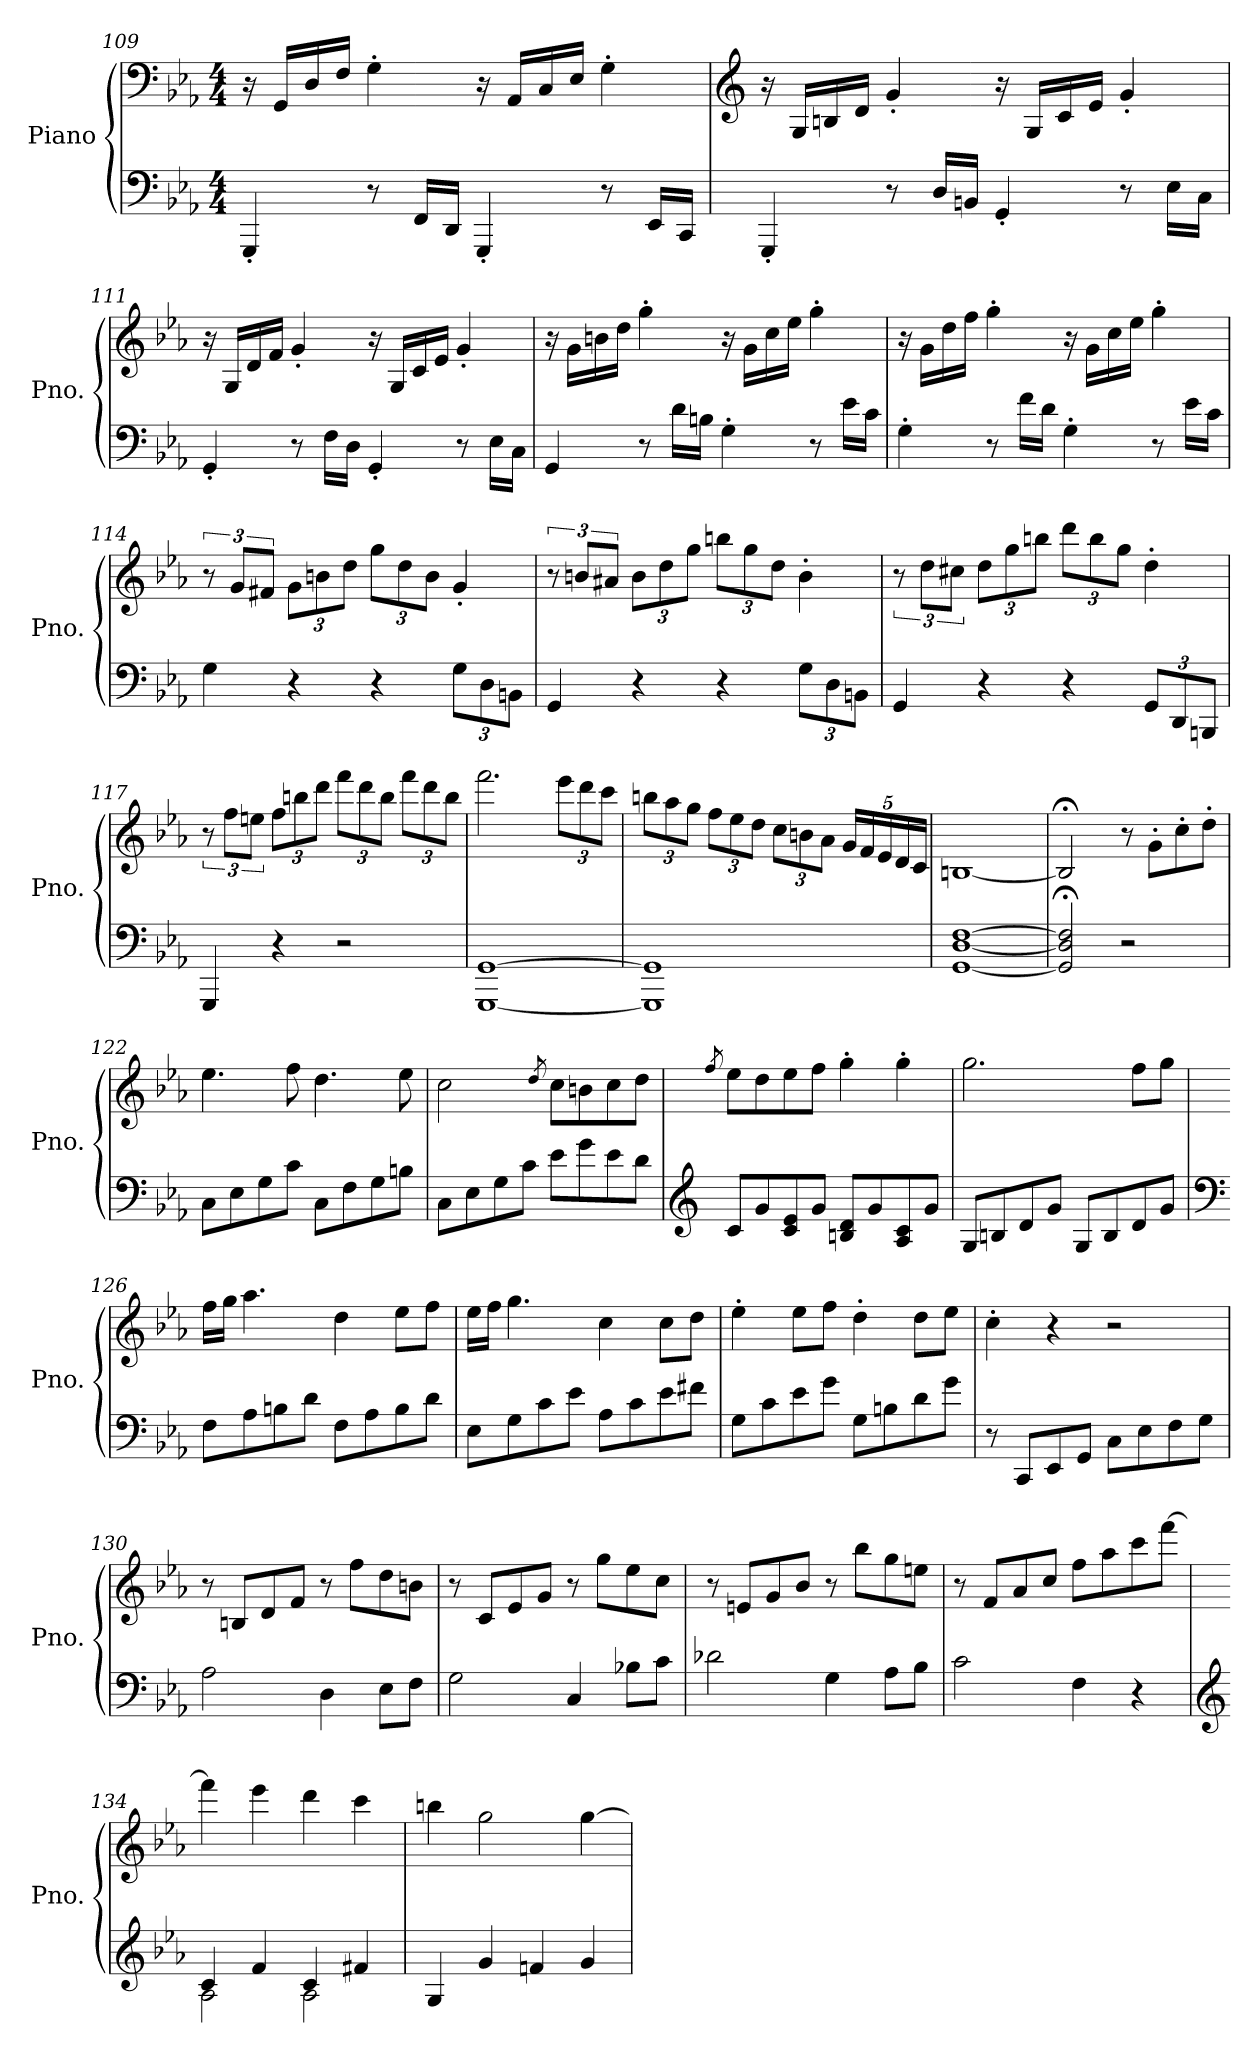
**kern	**kern
*part1	*part1
*staff2	*staff1
*I"Piano	*
*I'Pno.	*
*clefF4	*clefF4
*k[b-e-a-]	*k[b-e-a-]
*M4/4	*M4/4
=109	=109
4GGG'/	16r
.	16GG/LL
.	16D/
.	16F/JJ
8r	4G'\
16FF/LL	.
16DD/JJ	.
4GGG'/	16r
.	16AA-/LL
.	16C/
.	16E-/JJ
8r	4G'\
16EE-/LL	.
16CC/JJ	.
!!LO:LB:g=z
=110	=110
*	*clefG2
4GGG'/	16r
.	16G/LL
.	16Bn/
.	16d/JJ
8r	4g'/
16D/LL	.
16BBn/JJ	.
4GG'/	16r
.	16G/LL
.	16c/
.	16e-/JJ
8r	4g'/
16E-\LL	.
16C\JJ	.
=111	=111
4GG'/	16r
.	16G/LL
.	16d/
.	16f/JJ
8r	4g'/
16F\LL	.
16D\JJ	.
4GG'/	16r
.	16G/LL
.	16c/
.	16e-/JJ
8r	4g'/
16E-\LL	.
16C\JJ	.
!!LO:LB:g=z
=112	=112
4GG/	16r
.	16g\LL
.	16bn\
.	16dd\JJ
8r	4gg'\
16d\LL	.
16Bn\JJ	.
4G'\	16r
.	16g\LL
.	16cc\
.	16ee-\JJ
8r	4gg'\
16e-\LL	.
16c\JJ	.
=113	=113
4G'\	16r
.	16g\LL
.	16dd\
.	16ff\JJ
8r	4gg'\
16f\LL	.
16d\JJ	.
4G'\	16r
.	16g\LL
.	16cc\
.	16ee-\JJ
8r	4gg'\
16e-\LL	.
16c\JJ	.
=114	=114
4G\	12r
.	12g/L
.	12f#X/J
*	*Xbrackettup
4r	12g\L
.	12bn\
.	12dd\J
4r	12gg\L
.	12dd\
.	12b\J
*Xbrackettup	*
12G\L	4g'/
12D\	.
12BBn\J	.
!!LO:PB:g=z
=115	=115
*	*brackettup
4GG/	12r
.	12bn/L
.	12a#X/J
*	*Xbrackettup
4r	12b\L
.	12dd\
.	12gg\J
4r	12bbn\L
.	12gg\
.	12dd\J
12G\L	4b'\
12D\	.
12BBn\J	.
=116	=116
*	*brackettup
4GG/	12r
.	12dd\L
.	12cc#X\J
*	*Xbrackettup
4r	12dd\L
.	12gg\
.	12bbn\J
4r	12ddd\L
.	12bb\
.	12gg\J
12GG/L	4dd'\
12DD/	.
12BBBn/J	.
!!LO:LB:g=z
=117	=117
*	*brackettup
4GGG/	12r
.	12ff\L
.	12een\J
*	*Xbrackettup
4r	12ff\L
.	12bbn\
.	12ddd\J
2r	12fff\L
.	12ddd\
.	12bb\J
.	12fff\L
.	12ddd\
.	12bb\J
=118	=118
[1GGG [1GG	2.fff\
.	12eee-\L
.	12ddd\
.	12ccc\J
=119	=119
1GGG] 1GG]	12bbn\L
.	12aa-\
.	12gg\J
.	12ff\L
.	12ee-\
.	12dd\J
.	12cc\L
.	12bn\
.	12a-\J
.	20g/LL
.	20f/
.	20e-/
.	20d/
.	20c/JJ
=120	=120
[1GG [1D [1F	[1Bn
!!LO:LB:g=z
=121	=121
2GG/]; 2D/]; 2F/];	2B;</]
2r	8r
.	8g'\L
.	8cc'\
.	8dd'\J
=122	=122
8C\L	4.ee-\
8E-\	.
8G\	.
8c\J	8ff\
8C\L	4.dd\
8F\	.
8G\	.
8Bn\J	8ee-\
=123	=123
8C\L	2cc\
8E-\	.
8G\	.
8c\J	.
.	8qdd/
8e-\L	8cc\L
8g\	8bn\
8e-\	8cc\
8d\J	8dd\J
=124	=124
*clefG2	*
.	8qff/
8c/L	8ee-\L
8g/	8dd\
8c/ 8e-/	8ee-\
8g/J	8ff\J
8Bn/ 8d/L	4gg'\
8g/	.
8A-/ 8c/	4gg'\
8g/J	.
!!LO:LB:g=z
=125	=125
8G/L	2.gg\
8Bn/	.
8d/	.
8g/J	.
8G/L	.
8B/	.
8d/	8ff\L
8g/J	8gg\J
=126	=126
*clefF4	*
8F\L	16ff\LL
.	16gg\JJ
8A-\	4.aa-\
8Bn\	.
8d\J	.
8F\L	4dd\
8A-\	.
8B\	8ee-\L
8d\J	8ff\J
=127	=127
8E-\L	16ee-\LL
.	16ff\JJ
8G\	4.gg\
8c\	.
8e-\J	.
8A-\L	4cc\
8c\	.
8e-\	8cc\L
8f#X\J	8dd\J
=128	=128
8G\L	4ee-'\
8c\	.
8e-\	8ee-\L
8g\J	8ff\J
8G\L	4dd'\
8Bn\	.
8d\	8dd\L
8g\J	8ee-\J
!!LO:LB:g=z
=129	=129
8r	4cc'\
8CC/L	.
8EE-/	4r
8GG/J	.
8C\L	2r
8E-\	.
8F\	.
8G\J	.
=130	=130
2A-\	8r
.	8Bn/L
.	8d/
.	8f/J
4D\	8r
.	8ff\L
8E-\L	8dd\
8F\J	8bn\J
=131	=131
2G\	8r
.	8c/L
.	8e-/
.	8g/J
4C/	8r
.	8gg\L
8B-X\L	8ee-\
8c\J	8cc\J
=132	=132
2d-X\	8r
.	8en/L
.	8g/
.	8b-/J
4G\	8r
.	8bb-\L
8A-\L	8gg\
8B-\J	8een\J
!!LO:LB:g=z
=133	=133
2c\	8r
.	8f/L
.	8a-/
.	8cc/J
4F\	8ff\L
.	8aa-\
4r	8ccc\
.	[8fff\J
=134	=134
*clefG2	*
*^	*
4c/	2A-\	4fff\]
4f/	.	4eee-\
4c/	2A-\	4ddd\
4f#X/	.	4ccc\
*v	*v	*
=135	=135
4G/	4bbn\
4g/	2gg\
4fn/	.
4g/	[4gg\
=	=
*-	*-
